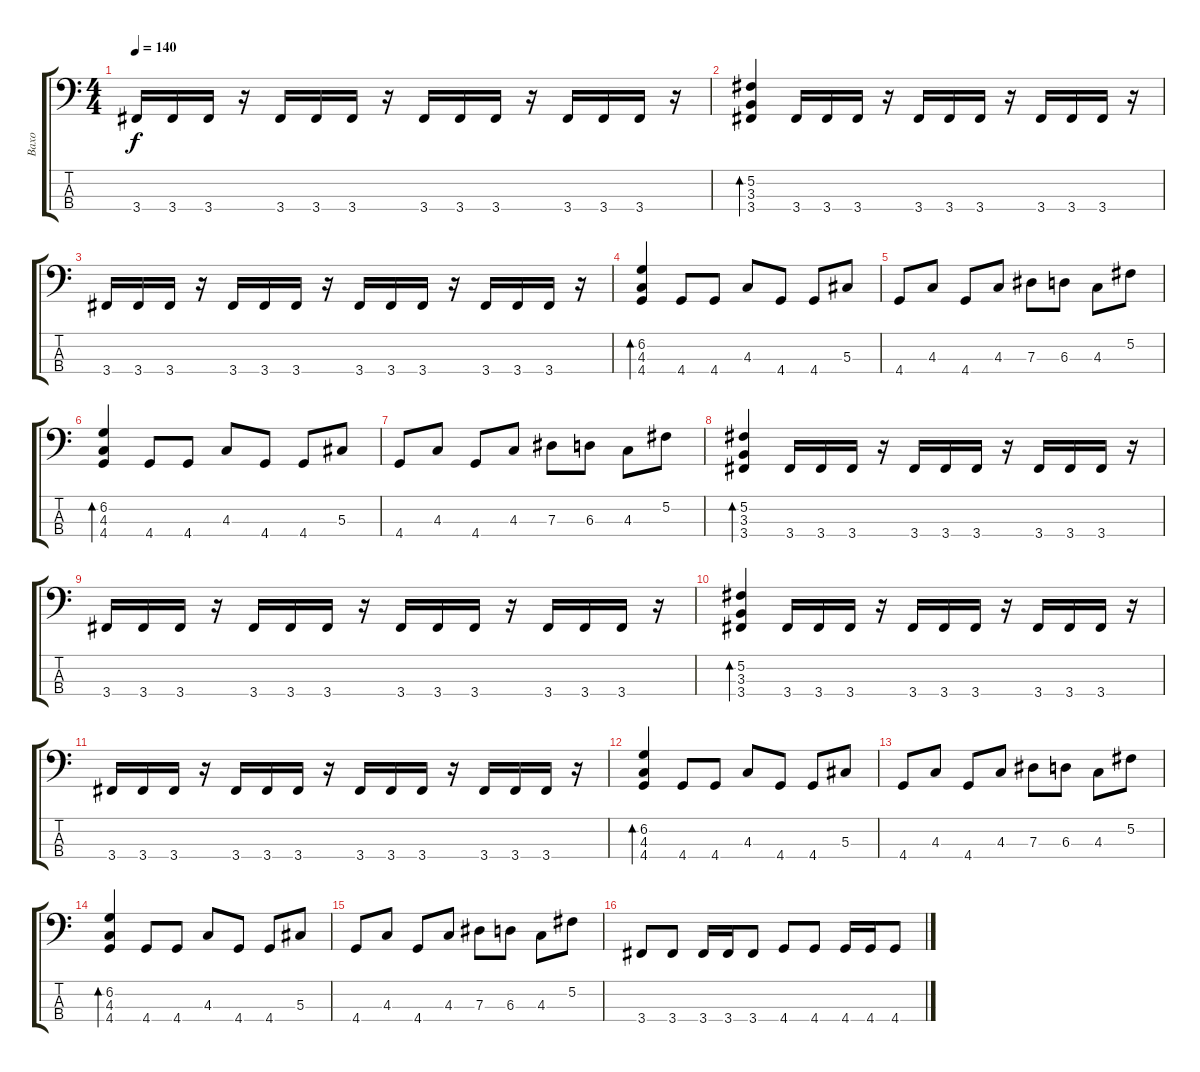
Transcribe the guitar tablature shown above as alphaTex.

\track ("Baxo" "Baxo") {instrument electricbassfinger}
\staff {score tabs}
\tuning (Gb2 Db2 Ab1 Eb1) {hide}
\ts (4 4)
\tempo 140
\clef f4
\ks c
3.4.16{dy f} 3.4.16 3.4.16 r.16 3.4.16 3.4.16 3.4.16 r.16 3.4.16 3.4.16 3.4.16 r.16 3.4.16 3.4.16 3.4.16 r.16 |
(5.2 3.3 3.4).4{bd 240} 3.4.16 3.4.16 3.4.16 r.16 3.4.16 3.4.16 3.4.16 r.16 3.4.16 3.4.16 3.4.16 r.16 |
3.4.16 3.4.16 3.4.16 r.16 3.4.16 3.4.16 3.4.16 r.16 3.4.16 3.4.16 3.4.16 r.16 3.4.16 3.4.16 3.4.16 r.16 |
(6.2 4.3 4.4).4{bd 60} 4.4.8 4.4.8 4.3.8 4.4.8 4.4.8 5.3.8 |
4.4.8 4.3.8 4.4.8 4.3.8 7.3.8 6.3.8 4.3.8 5.2.8 |
(6.2 4.3 4.4).4{bd 60} 4.4.8 4.4.8 4.3.8 4.4.8 4.4.8 5.3.8 |
4.4.8 4.3.8 4.4.8 4.3.8 7.3.8 6.3.8 4.3.8 5.2.8 |
(5.2 3.3 3.4).4{bd 240} 3.4.16 3.4.16 3.4.16 r.16 3.4.16 3.4.16 3.4.16 r.16 3.4.16 3.4.16 3.4.16 r.16 |
3.4.16 3.4.16 3.4.16 r.16 3.4.16 3.4.16 3.4.16 r.16 3.4.16 3.4.16 3.4.16 r.16 3.4.16 3.4.16 3.4.16 r.16 |
(5.2 3.3 3.4).4{bd 240} 3.4.16 3.4.16 3.4.16 r.16 3.4.16 3.4.16 3.4.16 r.16 3.4.16 3.4.16 3.4.16 r.16 |
3.4.16 3.4.16 3.4.16 r.16 3.4.16 3.4.16 3.4.16 r.16 3.4.16 3.4.16 3.4.16 r.16 3.4.16 3.4.16 3.4.16 r.16 |
(6.2 4.3 4.4).4{bd 60} 4.4.8 4.4.8 4.3.8 4.4.8 4.4.8 5.3.8 |
4.4.8 4.3.8 4.4.8 4.3.8 7.3.8 6.3.8 4.3.8 5.2.8 |
(6.2 4.3 4.4).4{bd 60} 4.4.8 4.4.8 4.3.8 4.4.8 4.4.8 5.3.8 |
4.4.8 4.3.8 4.4.8 4.3.8 7.3.8 6.3.8 4.3.8 5.2.8 |
3.4.8 3.4.8 3.4.16 3.4.16 3.4.8 4.4.8 4.4.8 4.4.16 4.4.16 4.4.8
